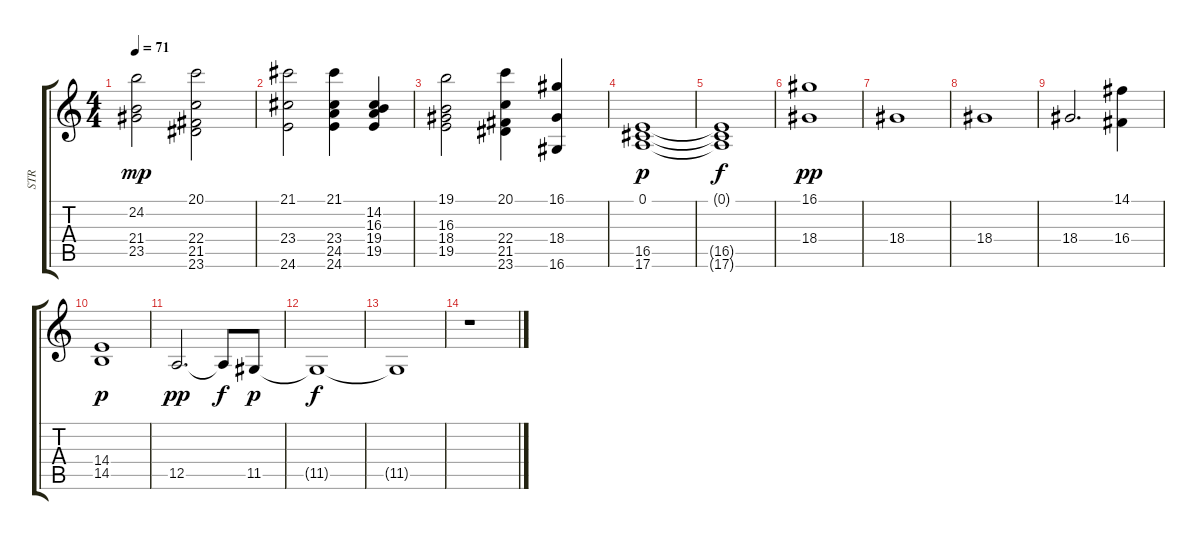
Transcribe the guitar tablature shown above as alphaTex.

\track ("STR" "STR") {instrument stringensemble1}
\staff {score tabs}
\tuning (E4 B3 G3 D3 A2 E2) {hide}
\ts (4 4)
\tempo 71
\clef g2
\ks c
(24.2 21.4 23.5).2{dy mp} (20.1 22.4 21.5 23.6).2 |
(21.1 23.4 24.6).2 (21.1 23.4 24.5 24.6).4 (14.2 16.3 19.4 19.5).4 |
(19.1 16.3 18.4 19.5).2 (20.1 22.4 21.5 23.6).4 (16.1 18.4 16.6).4 |
(0.1 16.5 17.6).1{dy p} |
(0.1{t} 16.5{t} 17.6{t}).1{dy f} |
(16.1 18.4).1{dy pp} |
18.4.1 |
18.4.1 |
18.4.2{d} (14.1 16.4).4 |
(14.4 14.5).1{dy p} |
12.5.2{d dy pp} 12.5{t}.8{dy f} 11.5.8{dy p} |
11.5{t}.1{dy f} |
11.5{t}.1 |
r.1
